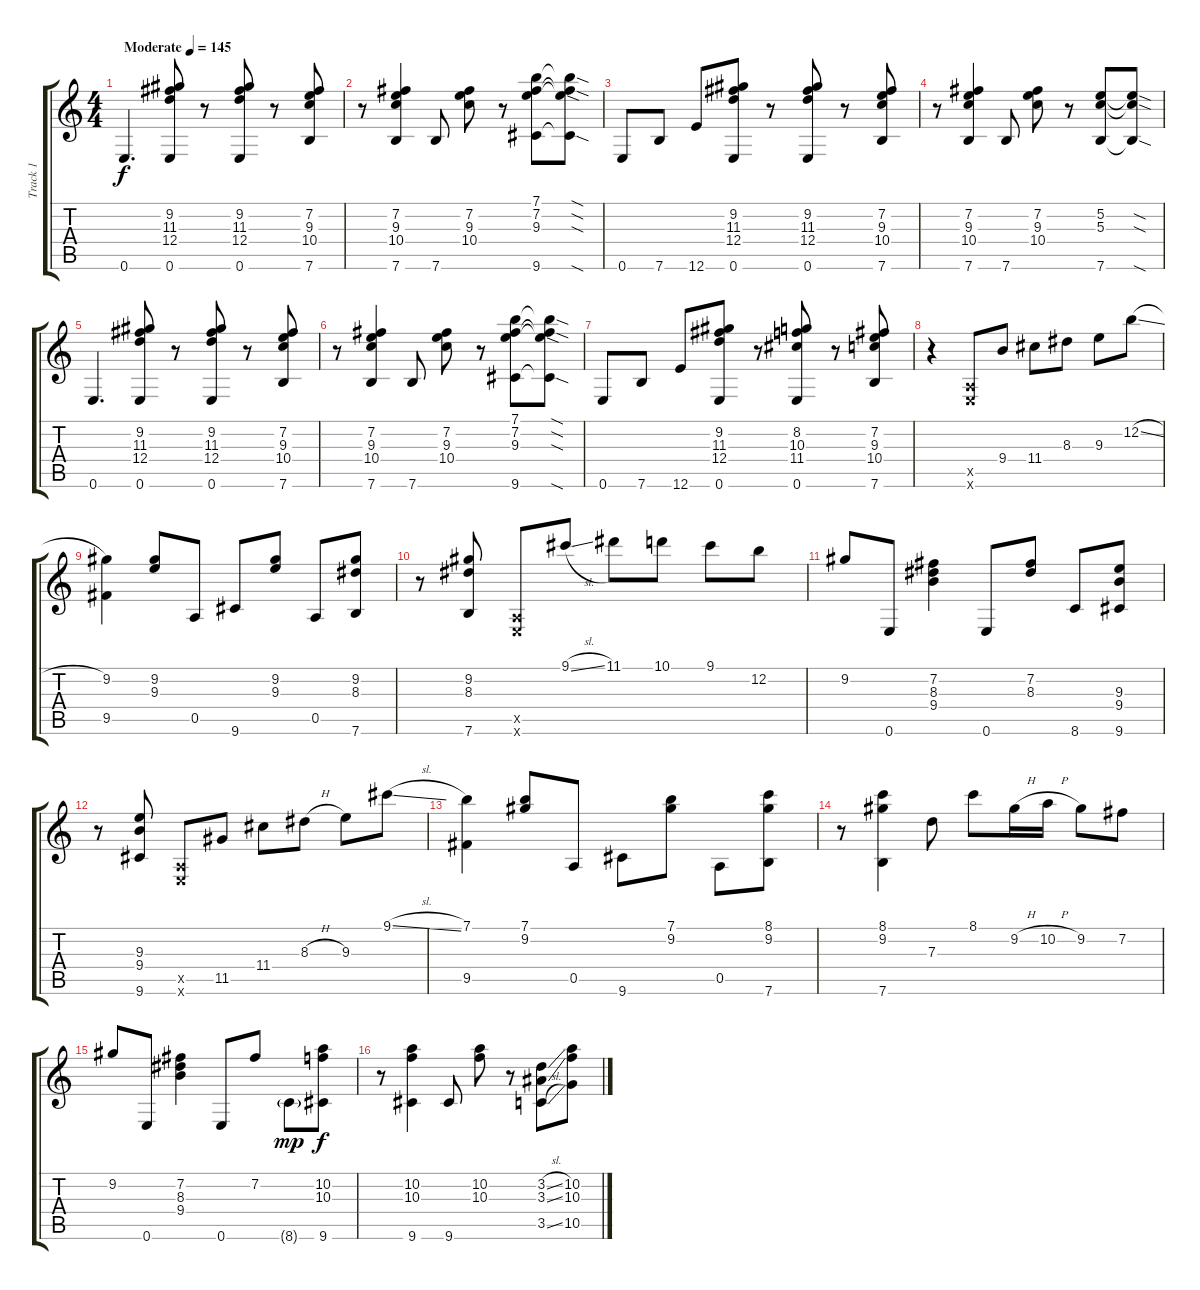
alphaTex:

\track ("Track 1" "Track 1") {instrument acousticguitarsteel}
\staff {score tabs}
\tuning (E4 B3 G3 D3 A2 E2) {hide}
\ts (4 4)
\tempo (145 "Moderate")
\clef g2
\ks c
0.6.4{d dy f instrument acousticguitarsteel} (9.2 11.3 12.4 0.6).8 r.8 (9.2 11.3 12.4 0.6).8 r.8 (7.2 9.3 10.4 7.6).8 |
r.8 (7.2 9.3 10.4 7.6).4 7.6.8 (7.2 9.3 10.4).8 r.8 (7.1 7.2 9.3 9.6).8 (7.1{sod t} 7.2{sod t} 9.3{sod t} 9.6{sod t}).8 |
0.6.8 7.6.8 12.6.8 (9.2 11.3 12.4 0.6).8 r.8 (9.2 11.3 12.4 0.6).8 r.8 (7.2 9.3 10.4 7.6).8 |
r.8 (7.2 9.3 10.4 7.6).4 7.6.8 (7.2 9.3 10.4).8 r.8 (5.2 5.3 7.6).8 (5.2{sod t} 5.3{sod t} 7.6{sod t}).8 |
0.6.4{d} (9.2 11.3 12.4 0.6).8 r.8 (9.2 11.3 12.4 0.6).8 r.8 (7.2 9.3 10.4 7.6).8 |
r.8 (7.2 9.3 10.4 7.6).4 7.6.8 (7.2 9.3 10.4).8 r.8 (7.1 7.2 9.3 9.6).8 (7.1{sod t} 7.2{sod t} 9.3{sod t} 9.6{sod t}).8 |
0.6.8 7.6.8 12.6.8 (9.2 11.3 12.4 0.6).8 r.8 (8.2 10.3 11.4 0.6).8 r.8 (7.2 9.3 10.4 7.6).8 |
r.4 (0.5{x} 0.6{x}).8 9.4.8 11.4.8 8.3.8 9.3.8 12.2{sl}.8 |
(9.2 9.5).4 (9.2 9.3).8 0.5.8 9.6.8 (9.2 9.3).8 0.5.8 (9.2 8.3 7.6).8 |
r.8 (9.2 8.3 7.6).8 (0.5{x} 0.6{x}).8 9.1{sl}.8 11.1.8 10.1.8 9.1.8 12.2.8 |
9.2.8 0.6.8 (7.2 8.3 9.4).4 0.6.8 (7.2 8.3).8 8.6.8 (9.3 9.4 9.6).8 |
r.8 (9.3 9.4 9.6).8 (0.5{x} 0.6{x}).8 11.5.8 11.4.8 8.3{h}.8 9.3.8 9.1{sl}.8 |
(7.1 9.5).4 (7.1 9.2).8 0.5.8 9.6.8 (7.1 9.2).8 0.5.8 (8.1 9.2 7.6).8 |
r.8 (8.1 9.2 7.6).4 7.3.8 8.1.8 9.2{h}.16 10.2{h}.16 9.2.8 7.2.8 |
9.2.8 0.6.8 (7.2 8.3 9.4).4 0.6.8 7.2.8 8.6{g}.8{dy mp} (10.2 10.3 9.6).8{dy f} |
r.8 (10.2 10.3 9.6).4 9.6.8 (10.2 10.3).8 r.8 (3.2{sl} 3.3{sl} 3.5{sl}).8 (10.2 10.3 10.5).8
